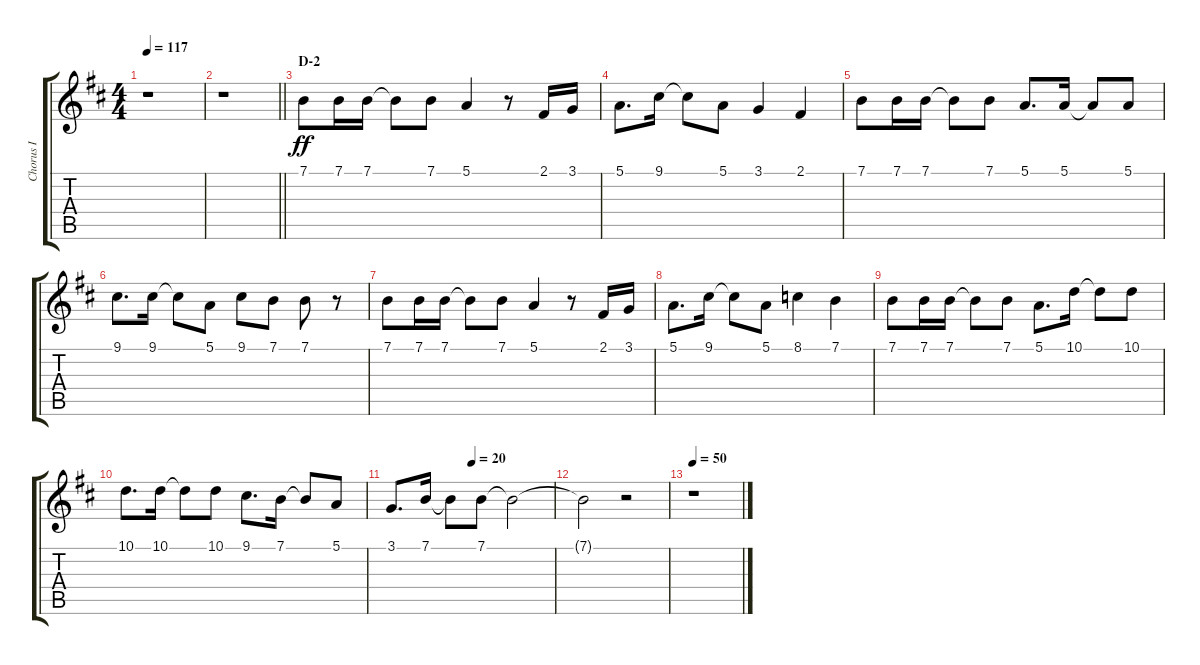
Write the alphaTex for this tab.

\track ("Chorus I" "Chorus I") {instrument voiceoohs}
\staff {score tabs}
\tuning (E4 B3 G3 D3 A2 E2) {hide}
\ts (4 4)
\tempo 117
\clef g2
\ks d
r.1{dy ff} |
\barLineRight lightlight
r.1 |
\section ("" "D-2")
7.1.8 7.1.16 7.1.16 7.1{t}.8 7.1.8 5.1.4 r.8 2.1.16 3.1.16 |
5.1.8{d} 9.1.16 9.1{t}.8 5.1.8 3.1.4 2.1.4 |
7.1.8 7.1.16 7.1.16 7.1{t}.8 7.1.8 5.1.8{d} 5.1.16 5.1{t}.8 5.1.8 |
9.1.8{d} 9.1.16 9.1{t}.8 5.1.8 9.1.8 7.1.8 7.1.8 r.8 |
7.1.8 7.1.16 7.1.16 7.1{t}.8 7.1.8 5.1.4 r.8 2.1.16 3.1.16 |
5.1.8{d} 9.1.16 9.1{t}.8 5.1.8 8.1.4 7.1.4 |
7.1.8 7.1.16 7.1.16 7.1{t}.8 7.1.8 5.1.8{d} 10.1.16 10.1{t}.8 10.1.8 |
10.1.8{d} 10.1.16 10.1{t}.8 10.1.8 9.1.8{d} 7.1.16 7.1{t}.8 5.1.8 |
\tempo (20 0.5)
3.1.8{d} 7.1.16 7.1{t}.8 7.1.8 7.1{t}.2 |
7.1{t}.2 r.2 |
\tempo 50
r.1
